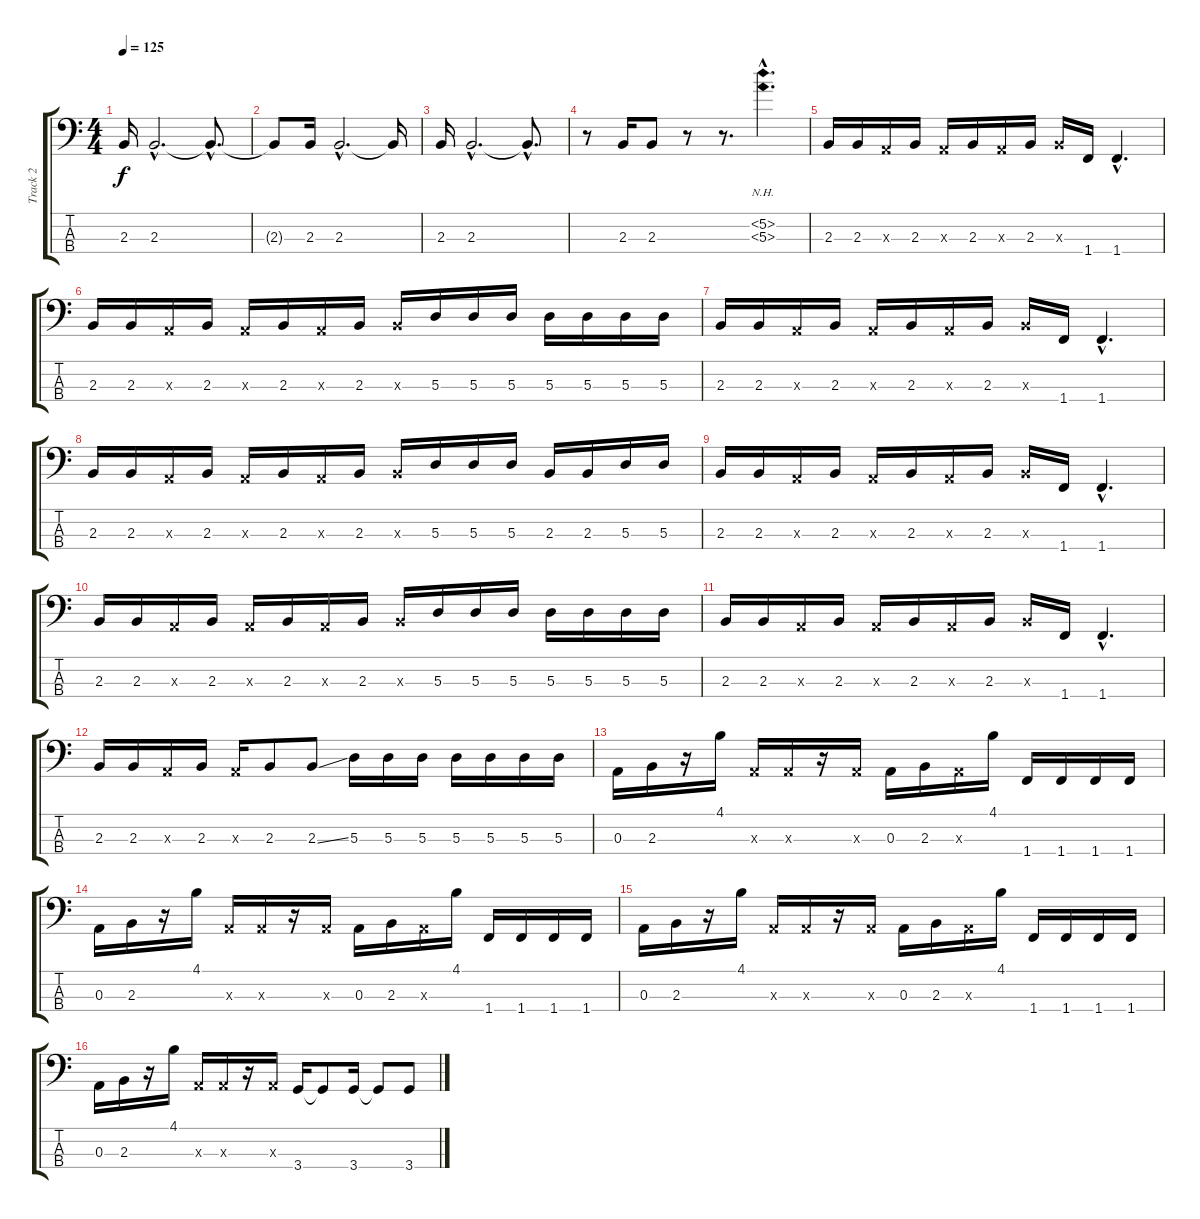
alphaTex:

\track ("Track 2" "Track 2") {instrument electricbassfinger}
\staff {score tabs}
\tuning (G2 D2 A1 E1) {hide}
\ts (4 4)
\tempo 125
\clef f4
\ks c
2.3.16{dy f instrument electricbassfinger} 2.3{hac}.2{d} 2.3{hac t}.8{d} |
2.3{t}.8 2.3.16 2.3{hac}.2{d} 2.3{t}.16 |
2.3.16 2.3{hac}.2{d} 2.3{hac t}.8{d} |
r.8 2.3.16 2.3.8 r.8 r.8{d} (5.2{nh hac} 5.3{nh hac}).4{d} |
2.3.16 2.3.16 0.3{x}.16 2.3.16 0.3{x}.16 2.3.16 0.3{x}.16 2.3.16 2.3{x}.16 1.4.16 1.4{hac}.4{d} |
2.3.16 2.3.16 0.3{x}.16 2.3.16 0.3{x}.16 2.3.16 0.3{x}.16 2.3.16 2.3{x}.16 5.3.16 5.3.16 5.3.16 5.3.16 5.3.16 5.3.16 5.3.16 |
2.3.16 2.3.16 0.3{x}.16 2.3.16 0.3{x}.16 2.3.16 0.3{x}.16 2.3.16 2.3{x}.16 1.4.16 1.4{hac}.4{d} |
2.3.16 2.3.16 0.3{x}.16 2.3.16 0.3{x}.16 2.3.16 0.3{x}.16 2.3.16 2.3{x}.16 5.3.16 5.3.16 5.3.16 2.3.16 2.3.16 5.3.16 5.3.16 |
2.3.16 2.3.16 0.3{x}.16 2.3.16 0.3{x}.16 2.3.16 0.3{x}.16 2.3.16 2.3{x}.16 1.4.16 1.4{hac}.4{d} |
2.3.16 2.3.16 0.3{x}.16 2.3.16 0.3{x}.16 2.3.16 0.3{x}.16 2.3.16 2.3{x}.16 5.3.16 5.3.16 5.3.16 5.3.16 5.3.16 5.3.16 5.3.16 |
2.3.16 2.3.16 0.3{x}.16 2.3.16 0.3{x}.16 2.3.16 0.3{x}.16 2.3.16 2.3{x}.16 1.4.16 1.4{hac}.4{d} |
2.3.16 2.3.16 0.3{x}.16 2.3.16 0.3{x}.16 2.3.8 2.3{ss}.8 5.3.16 5.3.16 5.3.16 5.3.16 5.3.16 5.3.16 5.3.16 |
0.3.16 2.3.16 r.16 4.1.16 0.3{x}.16{instrument slapbass2} 0.3{x}.16 r.16 0.3{x}.16 0.3.16 2.3.16 0.3{x}.16 4.1.16 1.4.16 1.4.16 1.4.16 1.4.16 |
0.3.16 2.3.16 r.16 4.1.16 0.3{x}.16{instrument slapbass2} 0.3{x}.16 r.16 0.3{x}.16 0.3.16 2.3.16 0.3{x}.16 4.1.16 1.4.16 1.4.16 1.4.16 1.4.16 |
0.3.16 2.3.16 r.16 4.1.16 0.3{x}.16{instrument slapbass2} 0.3{x}.16 r.16 0.3{x}.16 0.3.16 2.3.16 0.3{x}.16 4.1.16 1.4.16 1.4.16 1.4.16 1.4.16 |
0.3.16 2.3.16 r.16 4.1.16 0.3{x}.16{instrument slapbass2} 0.3{x}.16 r.16 0.3{x}.16 3.4.16{instrument electricbassfinger} 3.4{t}.8 3.4.16 3.4{t}.8 3.4.8
